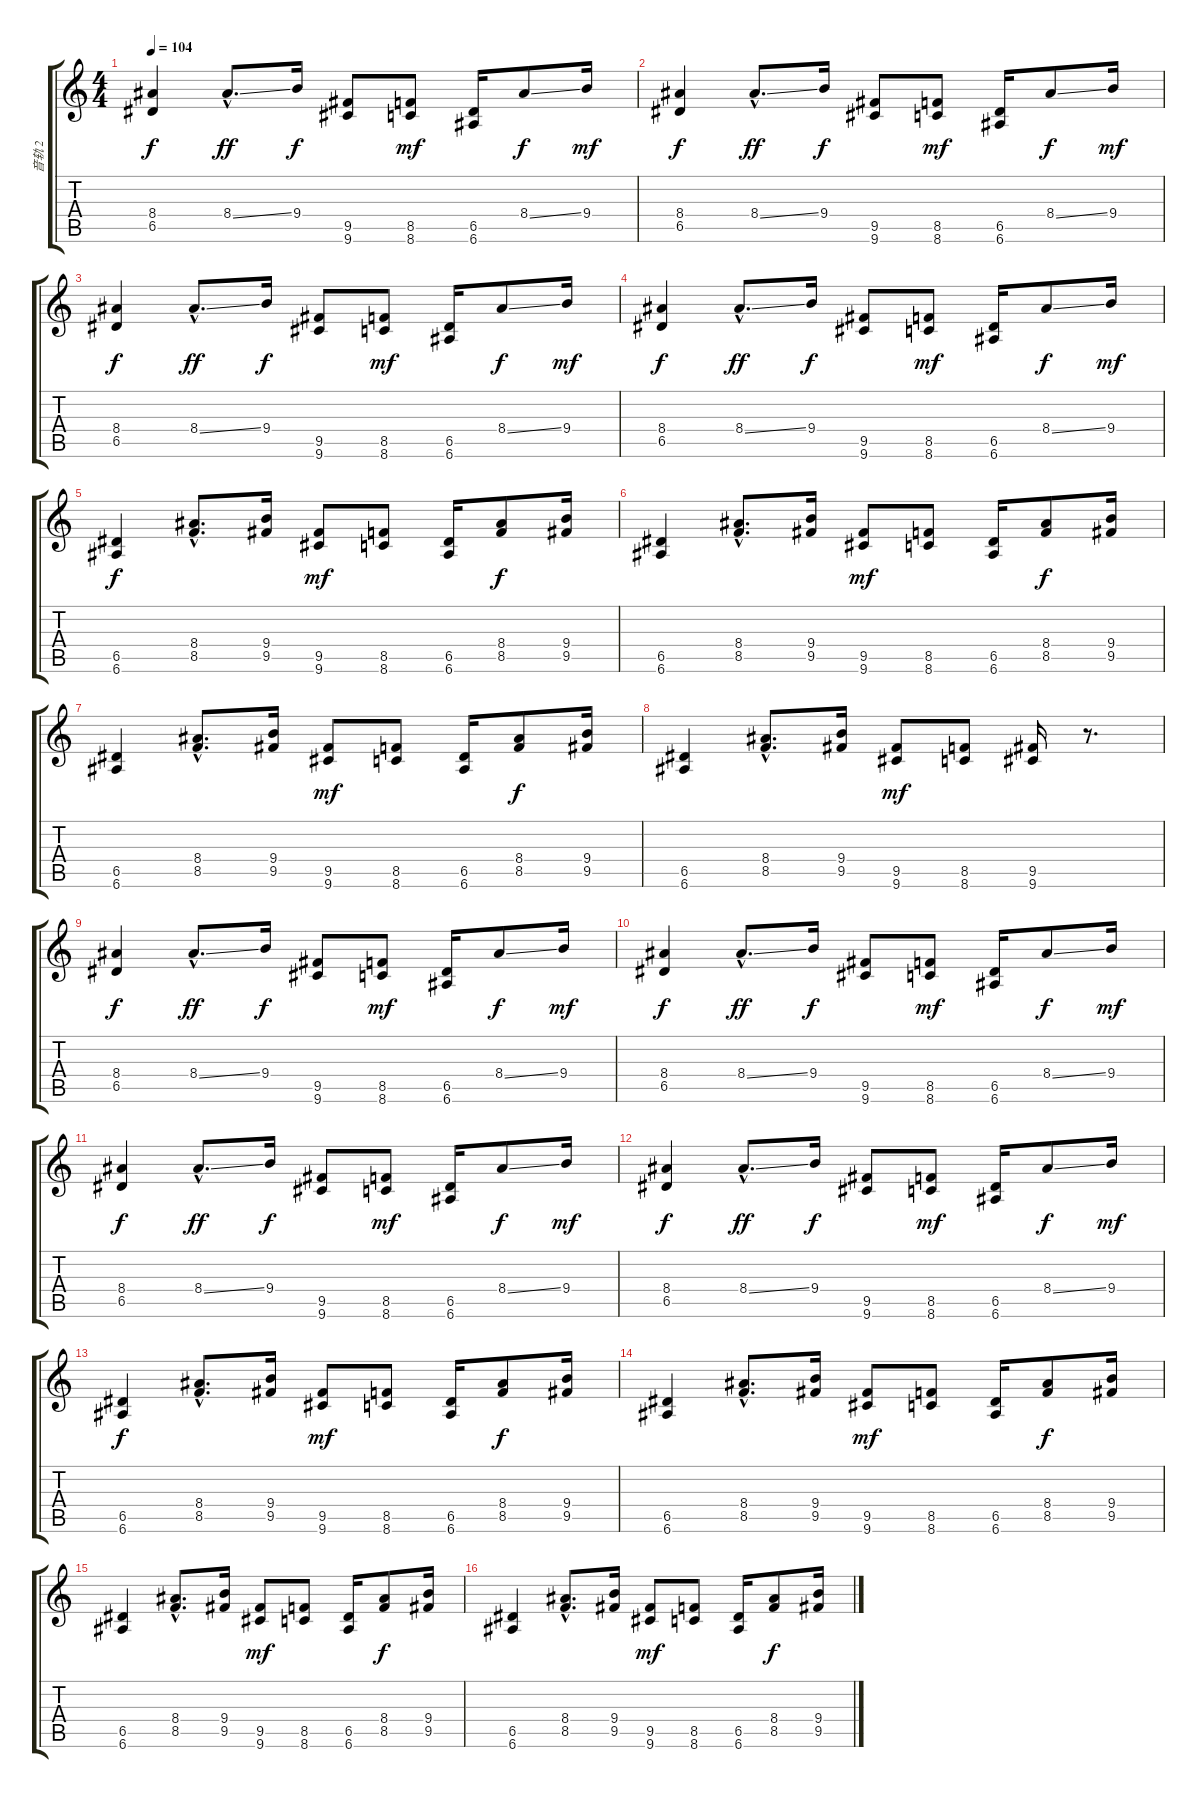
\track ("音轨 2" "音轨 2") {instrument distortionguitar}
\staff {score tabs}
\tuning (E4 B3 G3 D3 A2 E2) {hide}
\ts (4 4)
\tempo 104
\clef g2
\ks c
(8.4 6.5).4{dy f} 8.4{ss hac}.8{d dy ff} 9.4.16{dy f} (9.5 9.6).8 (8.5 8.6).8{dy mf} (6.5 6.6).16 8.4{ss}.8{dy f} 9.4.16{dy mf} |
(8.4 6.5).4{dy f} 8.4{ss hac}.8{d dy ff} 9.4.16{dy f} (9.5 9.6).8 (8.5 8.6).8{dy mf} (6.5 6.6).16 8.4{ss}.8{dy f} 9.4.16{dy mf} |
(8.4 6.5).4{dy f} 8.4{ss hac}.8{d dy ff} 9.4.16{dy f} (9.5 9.6).8 (8.5 8.6).8{dy mf} (6.5 6.6).16 8.4{ss}.8{dy f} 9.4.16{dy mf} |
(8.4 6.5).4{dy f} 8.4{ss hac}.8{d dy ff} 9.4.16{dy f} (9.5 9.6).8 (8.5 8.6).8{dy mf} (6.5 6.6).16 8.4{ss}.8{dy f} 9.4.16{dy mf} |
(6.5 6.6).4{dy f} (8.4{hac} 8.5{hac}).8{d} (9.4 9.5).16 (9.5 9.6).8{dy mf} (8.5 8.6).8 (6.5 6.6).16 (8.4 8.5).8{dy f} (9.4 9.5).16 |
(6.5 6.6).4 (8.4{hac} 8.5{hac}).8{d} (9.4 9.5).16 (9.5 9.6).8{dy mf} (8.5 8.6).8 (6.5 6.6).16 (8.4 8.5).8{dy f} (9.4 9.5).16 |
(6.5 6.6).4 (8.4{hac} 8.5{hac}).8{d} (9.4 9.5).16 (9.5 9.6).8{dy mf} (8.5 8.6).8 (6.5 6.6).16 (8.4 8.5).8{dy f} (9.4 9.5).16 |
(6.5 6.6).4 (8.4{hac} 8.5{hac}).8{d} (9.4 9.5).16 (9.5 9.6).8{dy mf} (8.5 8.6).8 (9.5 9.6).16 r.8{d} |
(8.4 6.5).4{dy f} 8.4{ss hac}.8{d dy ff} 9.4.16{dy f} (9.5 9.6).8 (8.5 8.6).8{dy mf} (6.5 6.6).16 8.4{ss}.8{dy f} 9.4.16{dy mf} |
(8.4 6.5).4{dy f} 8.4{ss hac}.8{d dy ff} 9.4.16{dy f} (9.5 9.6).8 (8.5 8.6).8{dy mf} (6.5 6.6).16 8.4{ss}.8{dy f} 9.4.16{dy mf} |
(8.4 6.5).4{dy f} 8.4{ss hac}.8{d dy ff} 9.4.16{dy f} (9.5 9.6).8 (8.5 8.6).8{dy mf} (6.5 6.6).16 8.4{ss}.8{dy f} 9.4.16{dy mf} |
(8.4 6.5).4{dy f} 8.4{ss hac}.8{d dy ff} 9.4.16{dy f} (9.5 9.6).8 (8.5 8.6).8{dy mf} (6.5 6.6).16 8.4{ss}.8{dy f} 9.4.16{dy mf} |
(6.5 6.6).4{dy f} (8.4{hac} 8.5{hac}).8{d} (9.4 9.5).16 (9.5 9.6).8{dy mf} (8.5 8.6).8 (6.5 6.6).16 (8.4 8.5).8{dy f} (9.4 9.5).16 |
(6.5 6.6).4 (8.4{hac} 8.5{hac}).8{d} (9.4 9.5).16 (9.5 9.6).8{dy mf} (8.5 8.6).8 (6.5 6.6).16 (8.4 8.5).8{dy f} (9.4 9.5).16 |
(6.5 6.6).4 (8.4{hac} 8.5{hac}).8{d} (9.4 9.5).16 (9.5 9.6).8{dy mf} (8.5 8.6).8 (6.5 6.6).16 (8.4 8.5).8{dy f} (9.4 9.5).16 |
(6.5 6.6).4 (8.4{hac} 8.5{hac}).8{d} (9.4 9.5).16 (9.5 9.6).8{dy mf} (8.5 8.6).8 (6.5 6.6).16 (8.4 8.5).8{dy f} (9.4 9.5).16
